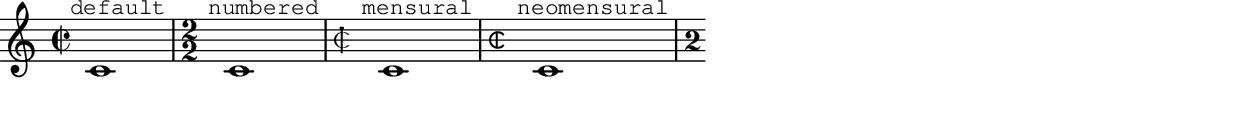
%% Generated by lilypond-book.py
%% Options: [exampleindent=10.16\mm,indent=0\mm,line-width=160\mm,quote,ragged-right]
\include "lilypond-book-preamble.ly"


% ****************************************************************
% Start cut-&-pastable-section
% ****************************************************************



\paper {
  indent = 0\mm
  line-width = 160\mm
  % offset the left padding, also add 1mm as lilypond creates cropped
  % images with a little space on the right
  line-width = #(- line-width (* mm  3.000000) (* mm 1))
  line-width = 160\mm - 2.0 * 10.16\mm
  % offset the left padding, also add 1mm as lilypond creates cropped
  % images with a little space on the right
  line-width = #(- line-width (* mm  3.000000) (* mm 1))
  ragged-right = ##t
}

\layout {
  
}





% ****************************************************************
% ly snippet:
% ****************************************************************
\sourcefileline 538
\relative c' {
  \textLengthOn

  \time 2/2
  c1^\markup { \hspace #-2.0 \typewriter default }

  \override Staff.TimeSignature.style = #'numbered
  \time 2/2
  c1^\markup { \hspace #-2.0 \typewriter numbered }

  \override Staff.TimeSignature.style = #'mensural
  \time 2/2
  c1^\markup { \hspace #-2.0 \typewriter mensural }

  \override Staff.TimeSignature.style = #'neomensural
  \time 2/2
  c1^\markup { \hspace #-2.0 \typewriter neomensural }
  \override Staff.TimeSignature.style = #'single-digit
  \time 2/2
  c1^\markup { \hspace #-2.0 \typewriter single-digit }
}



% ****************************************************************
% end ly snippet
% ****************************************************************
